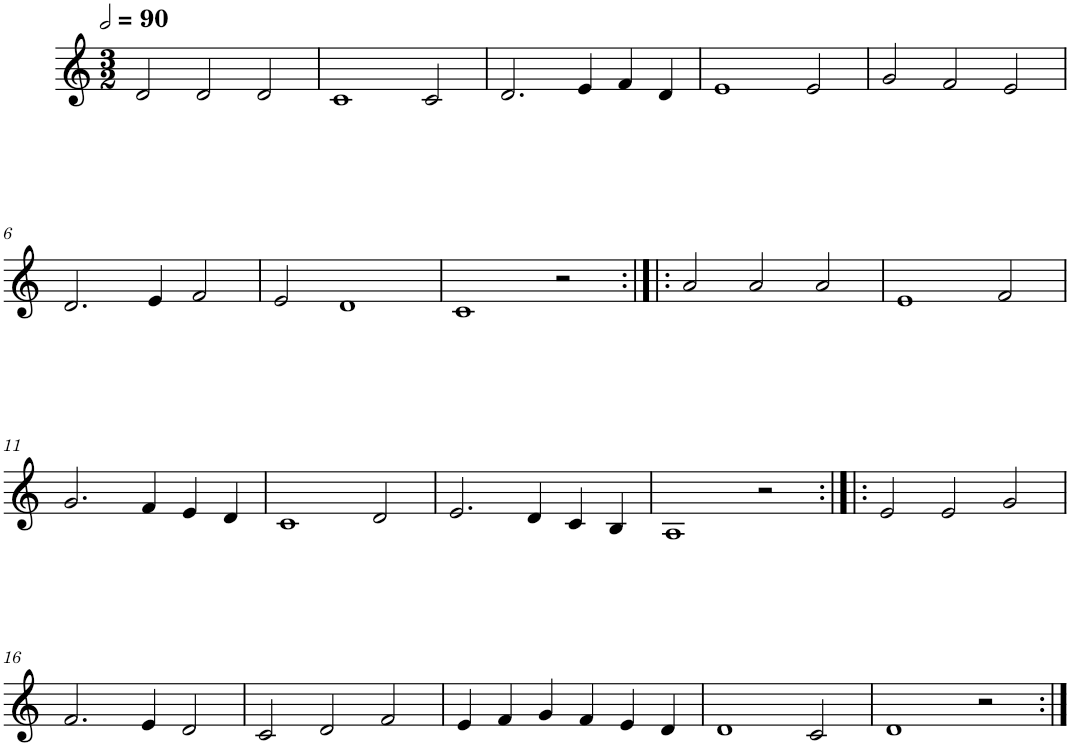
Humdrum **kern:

**kern
*part1
*staff1
*I"Quatre parties
*clefG2
*k[]
*M3/2
*MM180
=1
2d/
2d/
2d/
=2
1c
2c/
=3
2.d/
4e/
4f/
4d/
=4
1e
2e/
=5
2g/
2f/
2e/
!!LO:LB:g=z
=6
2.d/
4e/
2f/
=7
2e/
1d
=8
1c
2r
=9:|!|:
2a/
2a/
2a/
=10
1e
2f/
!!LO:LB:g=z
=11
2.g/
4f/
4e/
4d/
=12
1c
2d/
=13
2.e/
4d/
4c/
4B/
=14
1A
2r
=15:|!|:
2e/
2e/
2g/
!!LO:LB:g=z
=16
2.f/
4e/
2d/
=17
2c/
2d/
2f/
=18
4e/
4f/
4g/
4f/
4e/
4d/
=19
1d
2c/
=20
1d
2r
=:|!
*-
